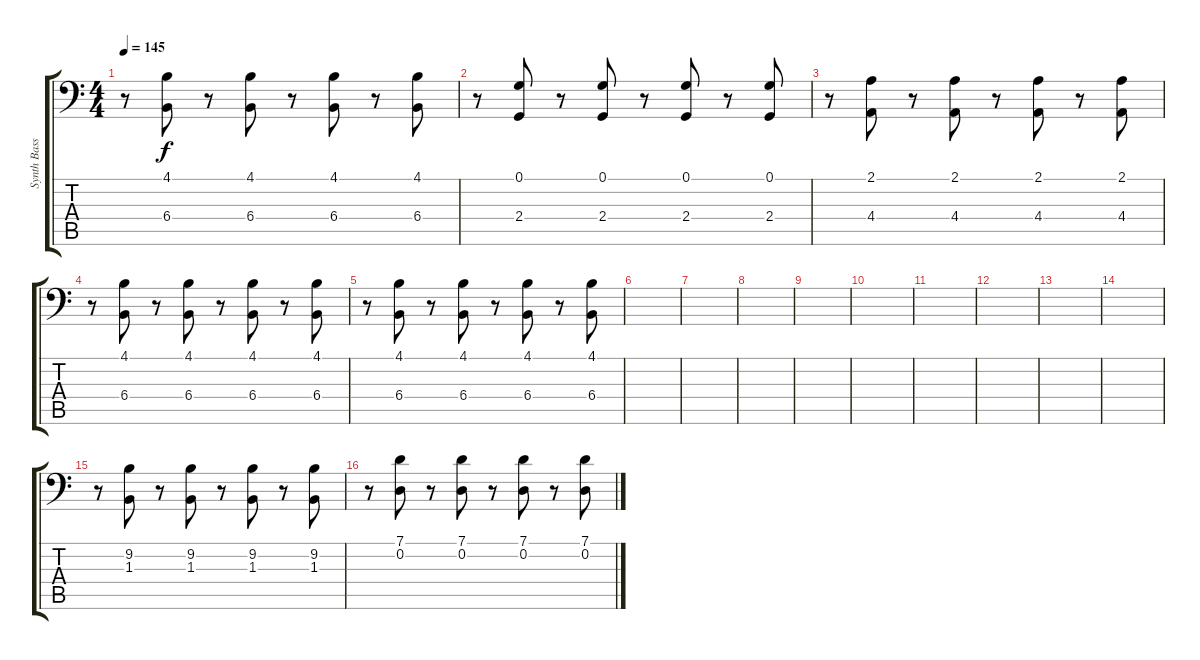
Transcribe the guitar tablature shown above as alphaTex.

\track ("Synth Bass" "Synth Bass") {instrument synthbass1}
\staff {score tabs}
\tuning (G2 D2 Bb1 F1 C1 G0) {hide}
\ts (4 4)
\tempo 145
\clef f4
\ks c
r.8{dy f} (4.1 6.4).8 r.8 (4.1 6.4).8 r.8 (4.1 6.4).8 r.8 (4.1 6.4).8 |
r.8 (0.1 2.4).8 r.8 (0.1 2.4).8 r.8 (0.1 2.4).8 r.8 (0.1 2.4).8 |
r.8 (2.1 4.4).8 r.8 (2.1 4.4).8 r.8 (2.1 4.4).8 r.8 (2.1 4.4).8 |
r.8 (4.1 6.4).8 r.8 (4.1 6.4).8 r.8 (4.1 6.4).8 r.8 (4.1 6.4).8 |
r.8 (4.1 6.4).8 r.8 (4.1 6.4).8 r.8 (4.1 6.4).8 r.8 (4.1 6.4).8 |
|
|
|
|
|
|
|
|
|
r.8{volume 16} (9.2 1.3).8 r.8 (9.2 1.3).8 r.8 (9.2 1.3).8 r.8 (9.2 1.3).8 |
r.8 (7.1 0.2).8 r.8 (7.1 0.2).8 r.8 (7.1 0.2).8 r.8 (7.1 0.2).8
